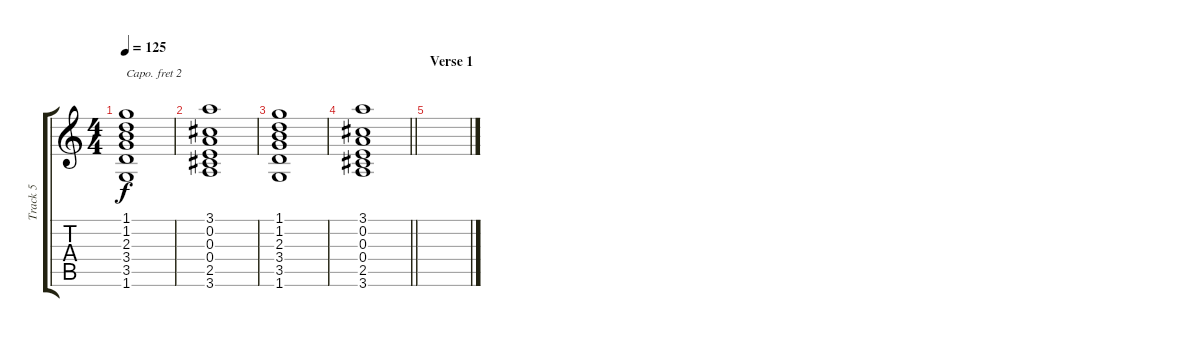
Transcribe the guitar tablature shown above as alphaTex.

\track ("Track 5" "Track 5") {instrument electricguitarclean}
\staff {score tabs}
\capo 2
\tuning (E4 B3 G3 D3 A2 E2) {hide}
\ts (4 4)
\tempo 125
\clef g2
\ks c
(1.1 1.2 2.3 3.4 3.5 1.6).1{dy f} |
(3.1 0.2 0.3 0.4 2.5 3.6).1 |
(1.1 1.2 2.3 3.4 3.5 1.6).1 |
\barLineRight lightlight
(3.1 0.2 0.3 0.4 2.5 3.6).1 |
\section ("" "Verse 1")
